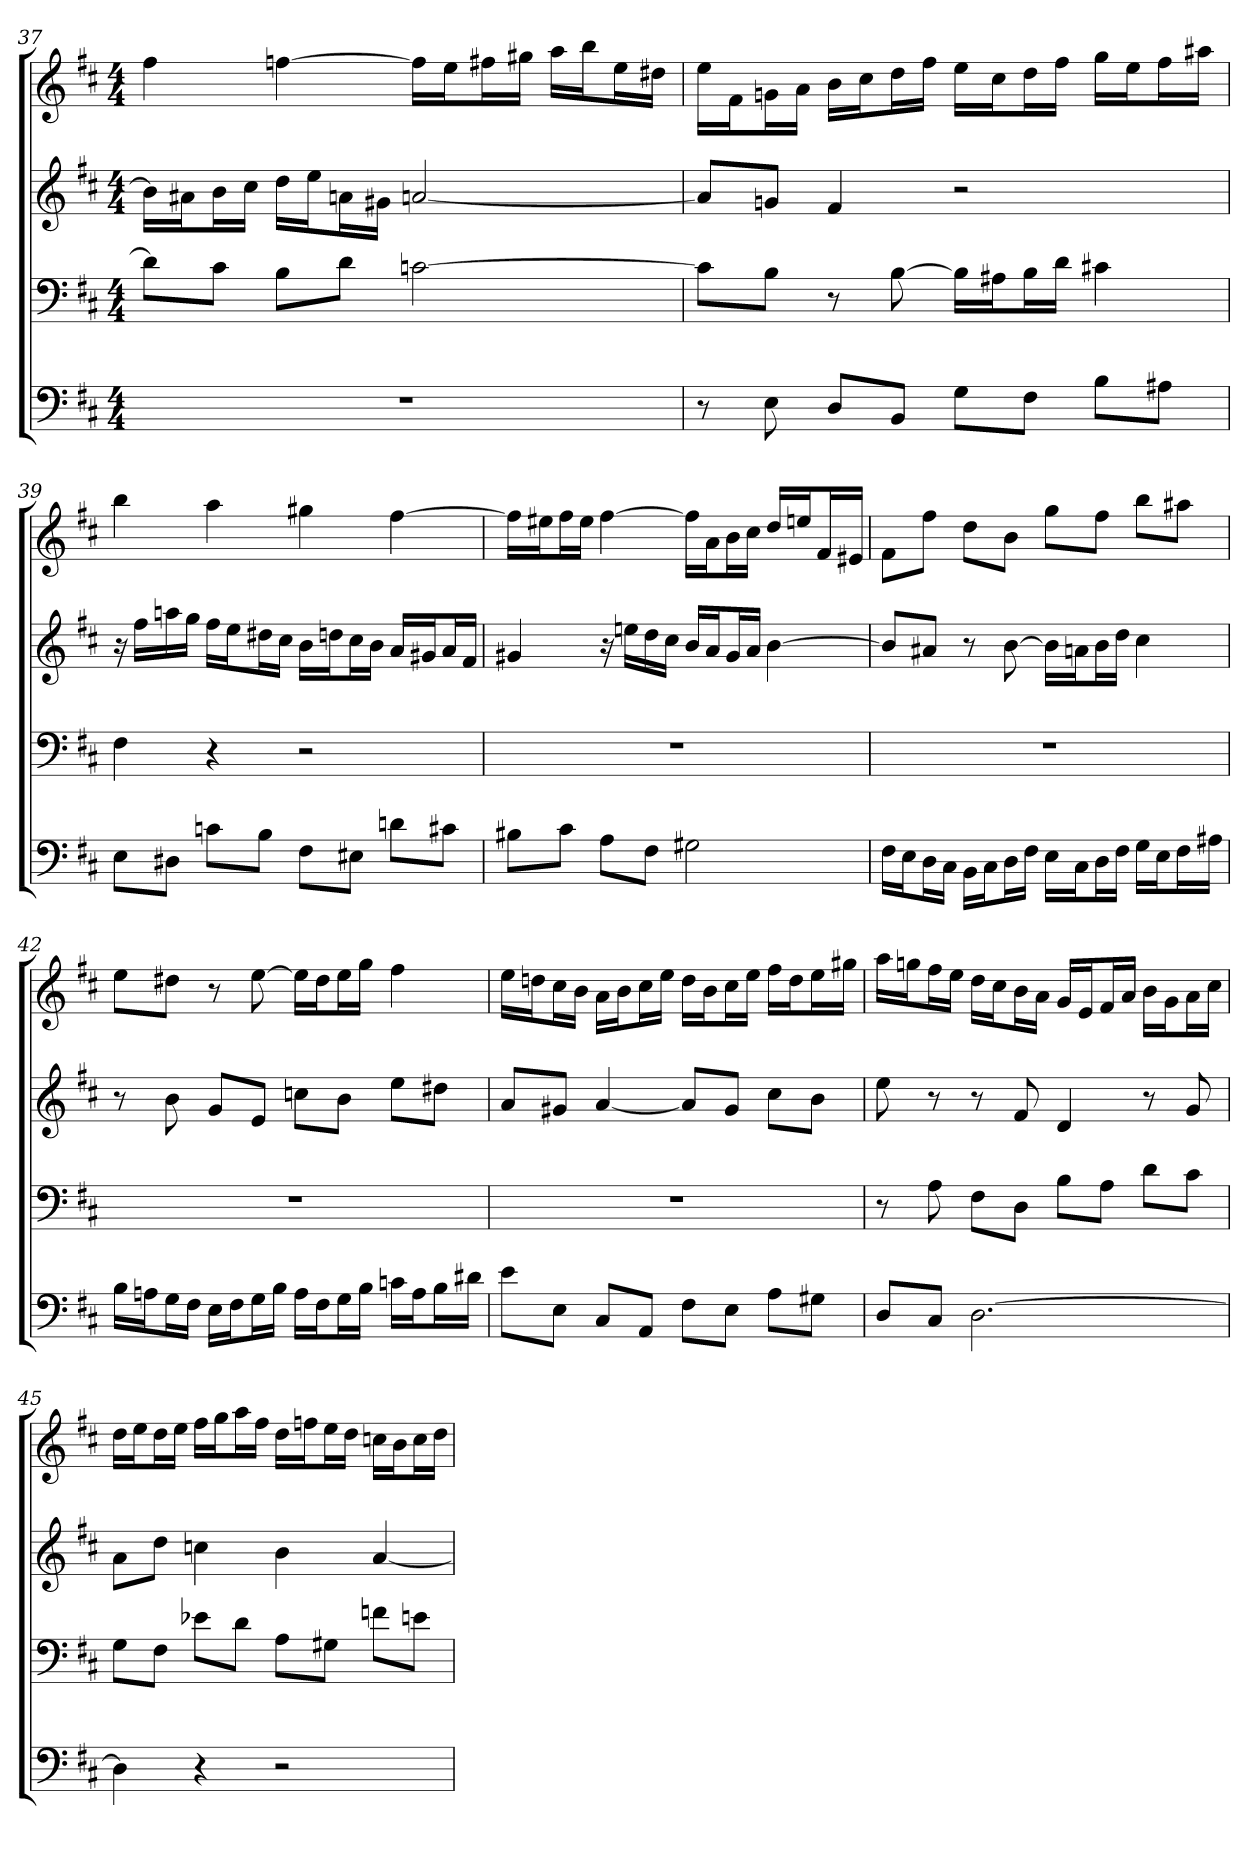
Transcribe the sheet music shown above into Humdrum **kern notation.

**kern	**kern	**kern	**kern
*part4	*part3	*part2	*part1
*staff4	*staff3	*staff2	*staff1
*clefF4	*clefF4	*clefG2	*clefG2
*k[f#c#]	*k[f#c#]	*k[f#c#]	*k[f#c#]
*b:	*b:	*b:	*b:
*M4/4	*M4/4	*M4/4	*M4/4
=37	=37	=37	=37
1r	8d\L]	16b\LL]	4ff#
.	.	16a#X\J	.
.	8c#\J	16b\L	.
.	.	16cc#\JJ	.
.	8B\L	16dd\LL	[4ffn
.	.	16ee\J	.
.	8d\J	16an\L	.
.	.	16g#X\JJ	.
.	[2cn	[2an	16ff\LL]
.	.	.	16ee\J
.	.	.	16ff#X\L
.	.	.	16gg#X\JJ
.	.	.	16aa\LL
.	.	.	16bb\J
.	.	.	16ee\L
.	.	.	16dd#X\JJ
=38	=38	=38	=38
8r	8c\L]	8a/L]	16ee\LL
.	.	.	16f#\J
8E	8B\J	8gn/J	16gn\L
.	.	.	16a\JJ
8D/L	8r	4f#	16b\LL
.	.	.	16cc#\J
8BB/J	[8B	.	16dd\L
.	.	.	16ff#\JJ
8G\L	16B\LL]	2r	16ee\LL
.	16A#X\J	.	16cc#\J
8F#\J	16B\L	.	16dd\L
.	16d\JJ	.	16ff#\JJ
8B\L	4c#X	.	16gg\LL
.	.	.	16ee\J
8A#X\J	.	.	16ff#\L
.	.	.	16aa#X\JJ
=39	=39	=39	=39
8E\L	4F#	16r	4bb
.	.	16ff#\LL	.
8D#X\J	.	16aan\	.
.	.	16gg\JJ	.
8cn\L	4r	16ff#\LL	4aa
.	.	16ee\J	.
8B\J	.	16dd#X\L	.
.	.	16cc#\JJ	.
8F#\L	2r	16b\LL	4gg#X
.	.	16ddn\J	.
8E#X\J	.	16cc#\L	.
.	.	16b\JJ	.
8dn\L	.	16a/LL	[4ff#
.	.	16g#X/J	.
8c#X\J	.	16a/L	.
.	.	16f#/JJ	.
=40	=40	=40	=40
8B#X\L	1r	4g#X	16ff#\LL]
.	.	.	16ee#X\J
8c#\J	.	.	16ff#\L
.	.	.	16ee#\JJ
8A\L	.	16r	[4ff#
.	.	16een\LL	.
8F#\J	.	16dd\	.
.	.	16cc#\JJ	.
2G#X	.	16b/LL	16ff#\LL]
.	.	16a/J	16a\J
.	.	16g#/L	16b\L
.	.	16a/JJ	16cc#\JJ
.	.	[4b	16dd/LL
.	.	.	16een/J
.	.	.	16f#/L
.	.	.	16e#X/JJ
=41	=41	=41	=41
16F#\LL	1r	8b/L]	8f#\L
16E\J	.	.	.
16D\L	.	8a#X/J	8ff#\J
16C#\JJ	.	.	.
16BB\LL	.	8r	8dd\L
16C#\J	.	.	.
16D\L	.	[8b	8b\J
16F#\JJ	.	.	.
16E\LL	.	16b\LL]	8gg\L
16C#\J	.	16an\J	.
16D\L	.	16b\L	8ff#\J
16F#\JJ	.	16dd\JJ	.
16G\LL	.	4cc#	8bb\L
16E\J	.	.	.
16F#\L	.	.	8aa#X\J
16A#X\JJ	.	.	.
=42	=42	=42	=42
16B\LL	1r	8r	8ee\L
16An\J	.	.	.
16G\L	.	8b	8dd#X\J
16F#\JJ	.	.	.
16E\LL	.	8g/L	8r
16F#\J	.	.	.
16G\L	.	8e/J	[8ee
16B\JJ	.	.	.
16A\LL	.	8ccn\L	16ee\LL]
16F#\J	.	.	16dd#\J
16G\L	.	8b\J	16ee\L
16B\JJ	.	.	16gg\JJ
16cn\LL	.	8ee\L	4ff#
16A\J	.	.	.
16B\L	.	8dd#X\J	.
16d#X\JJ	.	.	.
=43	=43	=43	=43
8e\L	1r	8a/L	16ee\LL
.	.	.	16ddn\J
8E\J	.	8g#X/J	16cc#\L
.	.	.	16b\JJ
8C#/L	.	[4a	16a\LL
.	.	.	16b\J
8AA/J	.	.	16cc#\L
.	.	.	16ee\JJ
8F#\L	.	8a/L]	16dd\LL
.	.	.	16b\J
8E\J	.	8g#/J	16cc#\L
.	.	.	16ee\JJ
8A\L	.	8cc#\L	16ff#\LL
.	.	.	16dd\J
8G#X\J	.	8b\J	16ee\L
.	.	.	16gg#X\JJ
=44	=44	=44	=44
8D/L	8r	8ee	16aa\LL
.	.	.	16ggn\J
8C#/J	8A	8r	16ff#\L
.	.	.	16ee\JJ
[2.D	8F#\L	8r	16dd\LL
.	.	.	16cc#\J
.	8D\J	8f#	16b\L
.	.	.	16a\JJ
.	8B\L	4d	16g/LL
.	.	.	16e/J
.	8A\J	.	16f#/L
.	.	.	16a/JJ
.	8d\L	8r	16b\LL
.	.	.	16g\J
.	8c#\J	8g	16a\L
.	.	.	16cc#\JJ
=45	=45	=45	=45
4D]	8G\L	8a\L	16dd\LL
.	.	.	16ee\J
.	8F#\J	8dd\J	16dd\L
.	.	.	16ee\JJ
4r	8e-X\L	4ccn	16ff#\LL
.	.	.	16gg\J
.	8d\J	.	16aa\L
.	.	.	16ff#\JJ
2r	8A\L	4b	16dd\LL
.	.	.	16ffn\J
.	8G#X\J	.	16ee\L
.	.	.	16dd\JJ
.	8fn\L	[4a	16ccn\LL
.	.	.	16b\J
.	8en\J	.	16cc\L
.	.	.	16dd\JJ
=	=	=	=
*-	*-	*-	*-
